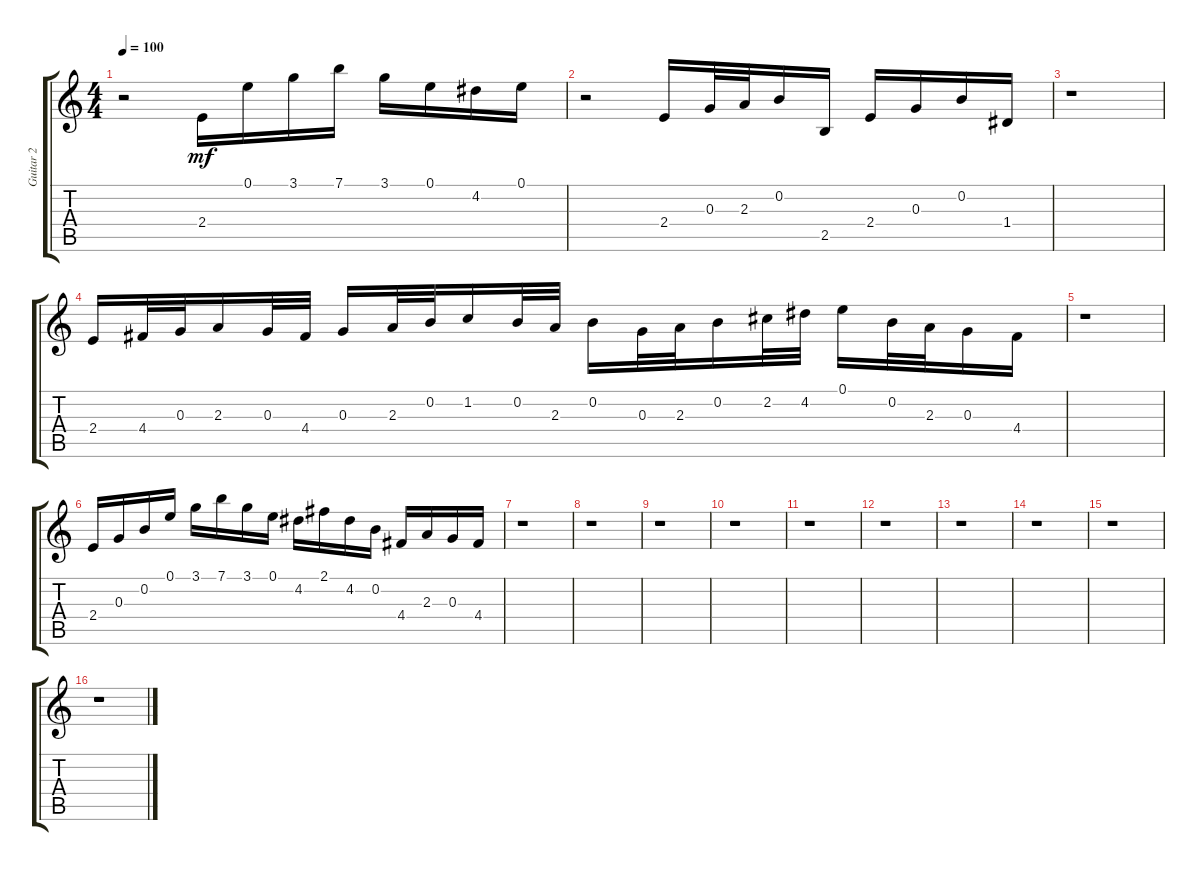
\track ("Guitar 2" "Guitar 2") {instrument acousticguitarnylon}
\staff {score tabs}
\tuning (E4 B3 G3 D3 A2 E2) {hide}
\ts (4 4)
\tempo 100
\clef g2
\ks c
r.2{dy f} 2.4.16{dy mf} 0.1.16 3.1.16 7.1.16 3.1.16 0.1.16 4.2.16 0.1.16 |
r.2 2.4.16 0.3.32 2.3.32 0.2.16 2.5.16 2.4.16 0.3.16 0.2.16 1.4.16 |
r.1 |
2.4.16 4.4.32 0.3.32 2.3.16 0.3.32 4.4.32 0.3.16 2.3.32 0.2.32 1.2.16 0.2.32 2.3.32 0.2.16 0.3.32 2.3.32 0.2.16 2.2.32 4.2.32 0.1.16 0.2.32 2.3.32 0.3.16 4.4.16 |
r.1 |
2.4.16 0.3.16 0.2.16 0.1.16 3.1.16 7.1.16 3.1.16 0.1.16 4.2.16 2.1.16 4.2.16 0.2.16 4.4.16 2.3.16 0.3.16 4.4.16 |
r.1 |
r.1 |
r.1 |
r.1 |
r.1 |
r.1 |
r.1 |
r.1 |
r.1 |
r.1
